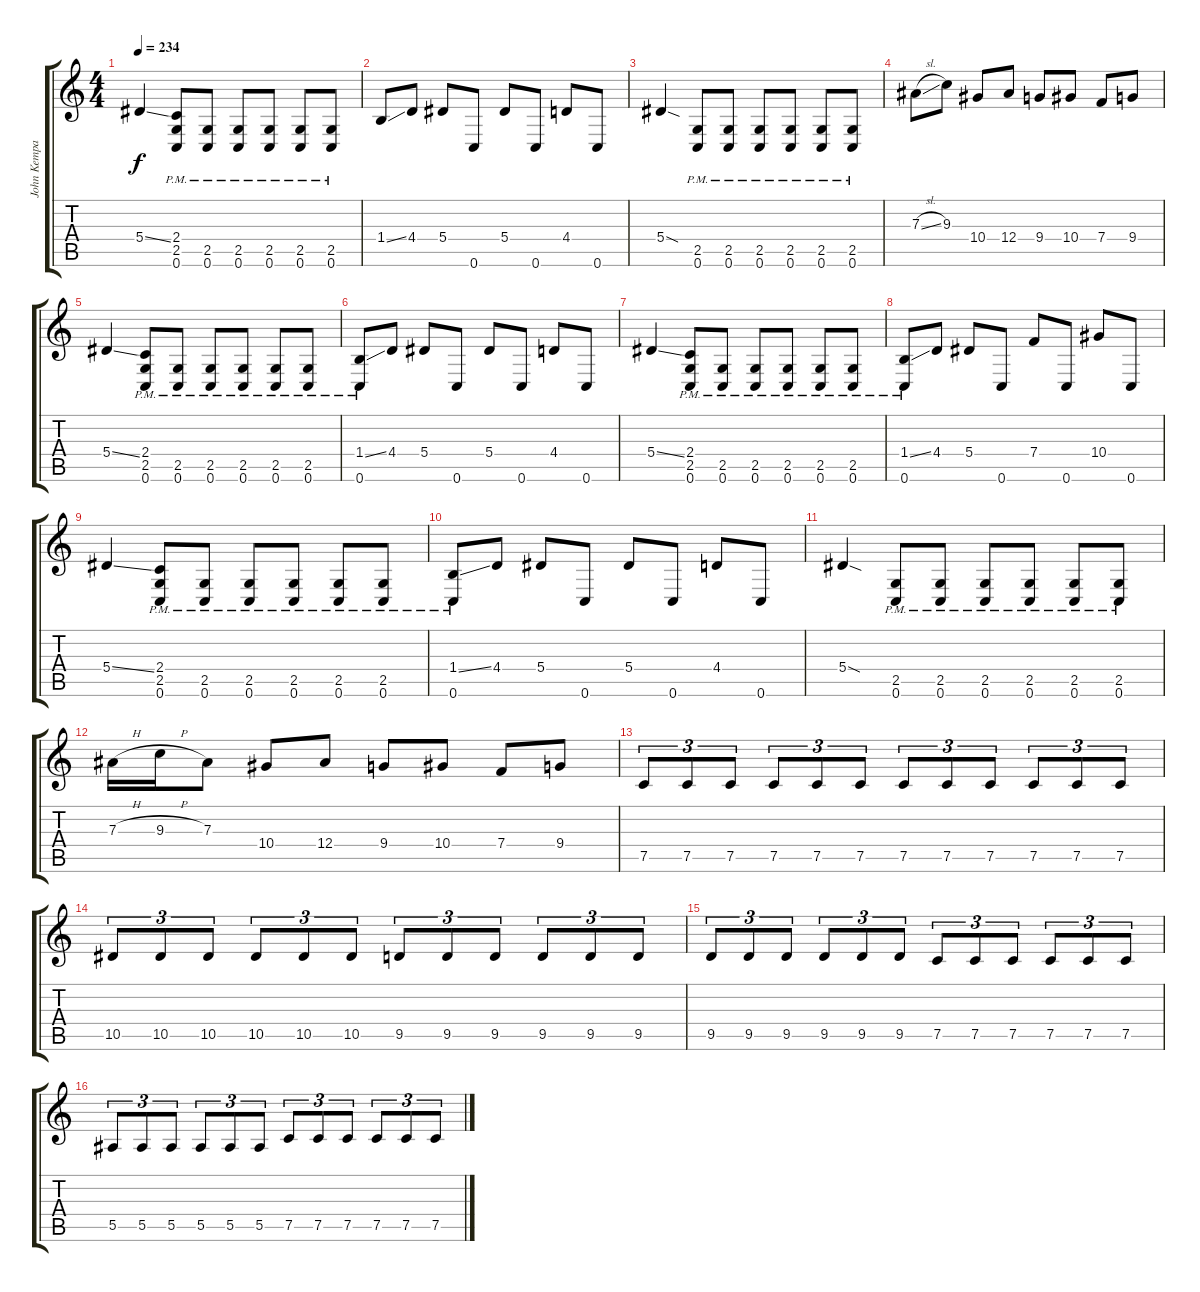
\track ("John Kempainen (Lead Guitar)" "John Kempa") {instrument overdrivenguitar}
\staff {score tabs}
\tuning (C4 G3 Eb3 Bb2 F2 C2) {hide}
\ts (4 4)
\tempo 234
\clef g2
\ks c
5.4{ss}.4{dy f balance 14} (2.4 2.5{pm} 0.6{pm}).8 (2.5{pm} 0.6{pm}).8 (2.5{pm} 0.6{pm}).8 (2.5{pm} 0.6{pm}).8 (2.5{pm} 0.6{pm}).8 (2.5{pm} 0.6{pm}).8 |
1.4{ss}.8 4.4.8 5.4.8 0.6.8 5.4.8 0.6.8 4.4.8 0.6.8 |
5.4{sod}.4{balance 14} (2.5{pm} 0.6{pm}).8 (2.5{pm} 0.6{pm}).8 (2.5{pm} 0.6{pm}).8 (2.5{pm} 0.6{pm}).8 (2.5{pm} 0.6{pm}).8 (2.5{pm} 0.6{pm}).8 |
7.3{sl}.8 9.3.8 10.4.8 12.4.8 9.4.8 10.4.8 7.4.8 9.4.8 |
5.4{ss}.4{balance 14} (2.4 2.5{pm} 0.6{pm}).8 (2.5{pm} 0.6{pm}).8 (2.5{pm} 0.6{pm}).8 (2.5{pm} 0.6{pm}).8 (2.5{pm} 0.6{pm}).8 (2.5{pm} 0.6{pm}).8 |
(1.4{ss} 0.6{pm}).8 4.4.8 5.4.8 0.6.8 5.4.8 0.6.8 4.4.8 0.6.8 |
5.4{ss}.4{balance 14} (2.4 2.5{pm} 0.6{pm}).8 (2.5{pm} 0.6{pm}).8 (2.5{pm} 0.6{pm}).8 (2.5{pm} 0.6{pm}).8 (2.5{pm} 0.6{pm}).8 (2.5{pm} 0.6{pm}).8 |
(1.4{ss} 0.6{pm}).8 4.4.8 5.4.8 0.6.8 7.4.8 0.6.8 10.4.8 0.6.8 |
5.4{ss}.4{balance 14} (2.4 2.5{pm} 0.6{pm}).8 (2.5{pm} 0.6{pm}).8 (2.5{pm} 0.6{pm}).8 (2.5{pm} 0.6{pm}).8 (2.5{pm} 0.6{pm}).8 (2.5{pm} 0.6{pm}).8 |
(1.4{ss} 0.6{pm}).8 4.4.8 5.4.8 0.6.8 5.4.8 0.6.8 4.4.8 0.6.8 |
5.4{sod}.4{balance 14} (2.5{pm} 0.6{pm}).8 (2.5{pm} 0.6{pm}).8 (2.5{pm} 0.6{pm}).8 (2.5{pm} 0.6{pm}).8 (2.5{pm} 0.6{pm}).8 (2.5{pm} 0.6{pm}).8 |
7.3{h}.16 9.3{h}.16 7.3.8 10.4.8 12.4.8 9.4.8 10.4.8 7.4.8 9.4.8 |
7.5.8{tu (3 2)} 7.5.8{tu (3 2)} 7.5.8{tu (3 2)} 7.5.8{tu (3 2)} 7.5.8{tu (3 2)} 7.5.8{tu (3 2)} 7.5.8{tu (3 2)} 7.5.8{tu (3 2)} 7.5.8{tu (3 2)} 7.5.8{tu (3 2)} 7.5.8{tu (3 2)} 7.5.8{tu (3 2)} |
10.5.8{tu (3 2)} 10.5.8{tu (3 2)} 10.5.8{tu (3 2)} 10.5.8{tu (3 2)} 10.5.8{tu (3 2)} 10.5.8{tu (3 2)} 9.5.8{tu (3 2)} 9.5.8{tu (3 2)} 9.5.8{tu (3 2)} 9.5.8{tu (3 2)} 9.5.8{tu (3 2)} 9.5.8{tu (3 2)} |
9.5.8{tu (3 2)} 9.5.8{tu (3 2)} 9.5.8{tu (3 2)} 9.5.8{tu (3 2)} 9.5.8{tu (3 2)} 9.5.8{tu (3 2)} 7.5.8{tu (3 2)} 7.5.8{tu (3 2)} 7.5.8{tu (3 2)} 7.5.8{tu (3 2)} 7.5.8{tu (3 2)} 7.5.8{tu (3 2)} |
5.5.8{tu (3 2)} 5.5.8{tu (3 2)} 5.5.8{tu (3 2)} 5.5.8{tu (3 2)} 5.5.8{tu (3 2)} 5.5.8{tu (3 2)} 7.5.8{tu (3 2)} 7.5.8{tu (3 2)} 7.5.8{tu (3 2)} 7.5.8{tu (3 2)} 7.5.8{tu (3 2)} 7.5.8{tu (3 2)}
